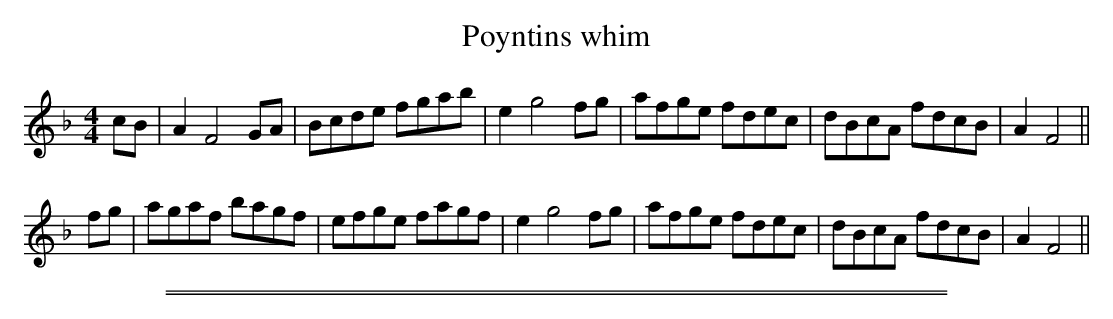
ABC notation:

X:1
T: Poyntins whim
M:4/4
L:1/8
K:F
cB | A2F4GA | Bcde fgab | e2g4fg | afge fdec | dBcA fdcB | A2F4 ||
fg | agaf bagf | efge fagf | e2g4fg | afge fdec | dBcA fdcB | A2F4 ||
